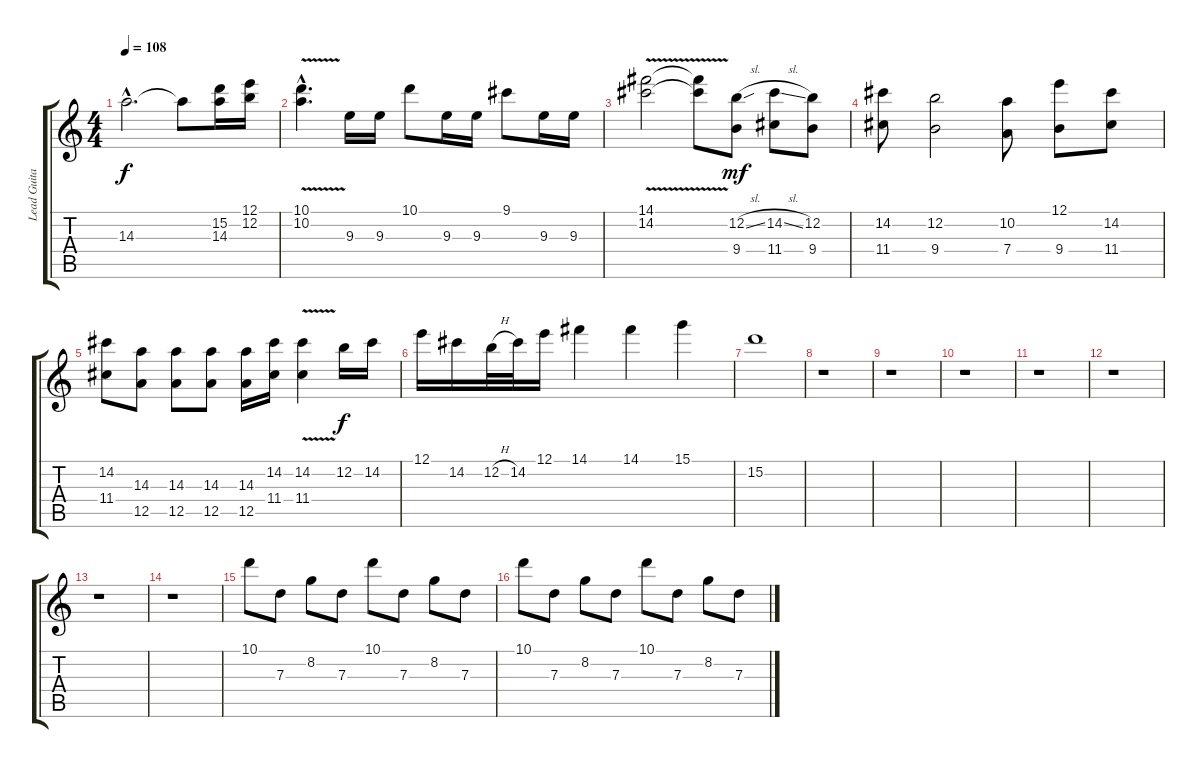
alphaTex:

\track ("Lead Guitar" "Lead Guita") {instrument distortionguitar}
\staff {score tabs}
\tuning (E4 B3 G3 D3 A2 E2) {hide}
\ts (4 4)
\tempo 108
\clef g2
\ks c
14.3{hac}.2{d dy f} 14.3{t}.8 (15.2 14.3).16 (12.1 12.2).16 |
(10.1{v hac} 10.2{v hac}).4{d} 9.3.16 9.3.16 10.1.8 9.3.16 9.3.16 9.1.8 9.3.16 9.3.16 |
(14.1{v} 14.2{v}).2 (14.1{t} 14.2{t}).8 (12.2{sl} 9.4).8{dy mf} (14.2{sl} 11.4).8 (12.2 9.4).8 |
(14.2 11.4).8 (12.2 9.4).2 (10.2 7.4).8 (12.1 9.4).8 (14.2 11.4).8 |
(14.2 11.4).8 (14.3 12.5).8 (14.3 12.5).8 (14.3 12.5).8 (14.3 12.5).16 (14.2 11.4).16 (14.2{v} 11.4).4 12.2.16{dy f} 14.2.16 |
12.1.16 14.2.16 12.2{h}.32 14.2.32 12.1.16 14.1.4 14.1.4 15.1.4 |
15.2.1{volume 0} |
r.1 |
r.1 |
r.1 |
r.1 |
r.1 |
r.1 |
r.1 |
10.1.8{volume 10} 7.3.8 8.2.8 7.3.8 10.1.8 7.3.8 8.2.8 7.3.8 |
10.1.8 7.3.8 8.2.8 7.3.8 10.1.8 7.3.8 8.2.8 7.3.8
